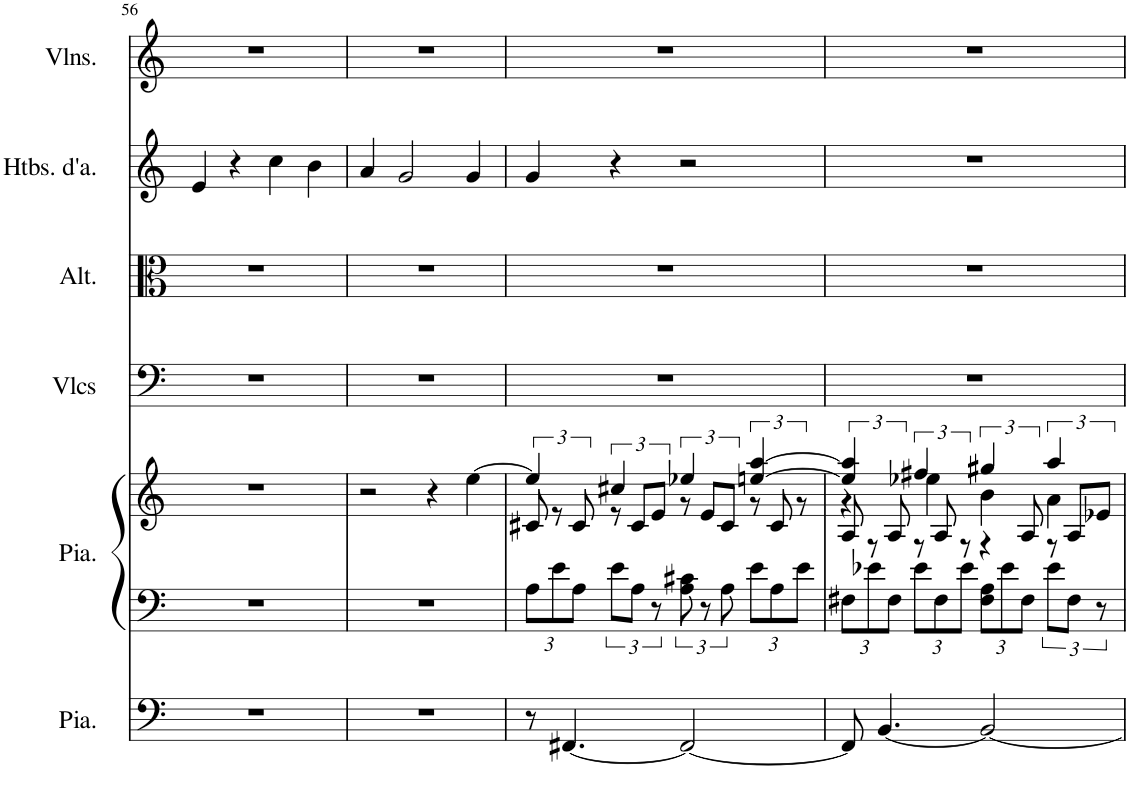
**kern	**kern	**kern	**kern	**kern	**kern	**kern
*part6	*part5	*part5	*part4	*part3	*part2	*part1
*staff7	*staff6	*staff5	*staff4	*staff3	*staff2	*staff1
*I"Piano, Pedals	*I"Piano, Organ	*	*I"Violoncelles, Bass	*I"Altos, Tenor	*I"Hautbois d'amour, Alto	*I"Violons, Soprano
*I'Pia.	*I'Pia.	*	*I'Vlcs	*I'Alt.	*I'Htbs. d'a.	*I'Vlns.
!!LO:PB:g=z
*clefF4	*clefF4	*clefG2	*clefF4	*clefC3	*clefG2	*clefG2
*	*	*	*	*	*Trd2c3	*
*k[]	*k[]	*k[]	*k[]	*k[]	*k[]	*k[]
*M4/4	*M4/4	*M4/4	*M4/4	*M4/4	*M4/4	*M4/4
=56	=56	=56	=56	=56	=56	=56
1r	1r	1r	1r	1r	4e/	1r
.	.	.	.	.	4r	.
.	.	.	.	.	4cc\	.
.	.	.	.	.	4b\	.
=57	=57	=57	=57	=57	=57	=57
1r	1r	2r	1r	1r	4a/	1r
.	.	.	.	.	2g/	.
.	.	4r	.	.	.	.
.	.	[4ee\	.	.	4g/	.
=58	=58	=58	=58	=58	=58	=58
*	*Xbrackettup	*	*	*	*	*
*	*	*^	*	*	*	*
8r	12A\L	4ee/]	12c#X/	1r	1r	4g/	1r
.	12e\	.	12r	.	.	.	.
[4.FF#X/	.	.	.	.	.	.	.
.	12A\J	.	12c#/	.	.	.	.
*	*brackettup	*	*	*	*	*	*
.	12e\L	4cc#X/	12r	.	.	4r	.
.	12A\J	.	12c#/L	.	.	.	.
.	12r	.	12e/J	.	.	.	.
2FF#/_	12A\ 12c#X\	4ee-X/	12r	.	.	2r	.
.	12r	.	12e/L	.	.	.	.
.	12A\	.	12c#/J	.	.	.	.
*	*Xbrackettup	*	*	*	*	*	*
.	12e\L	[4een/ [4aa/	12r	.	.	.	.
.	12A\	.	12c#/	.	.	.	.
.	12e\J	.	12r	.	.	.	.
=59	=59	=59	=59	=59	=59	=59	=59
*	*	*	*^	*	*	*	*
8FF#/]	12F#X\L	4ee/] 4aa/]	4r	12A/	1r	1r	1r	1r
.	12e-X\	.	.	12r	.	.	.	.
[4.BB/	.	.	.	.	.	.	.	.
.	12F#\J	.	.	12A/	.	.	.	.
.	12e-\L	4ff#X/	4ee-X\	12r	.	.	.	.
.	12F#\	.	.	12A/	.	.	.	.
.	12e-\J	.	.	4r	.	.	.	.
2BB/_	12F#\ 12A\L	4gg#X/	4b\	.	.	.	.	.
.	12e-\	.	.	.	.	.	.	.
.	12F#\J	.	.	12A/	.	.	.	.
*	*brackettup	*	*	*	*	*	*	*
.	12e-\L	4aa/	4a\	12r	.	.	.	.
.	12F#\J	.	.	12A/L	.	.	.	.
.	12r	.	.	12e-X/J	.	.	.	.
*	*	*v	*v	*v	*	*	*	*
=	=	=	=	=	=	=
*-	*-	*-	*-	*-	*-	*-
